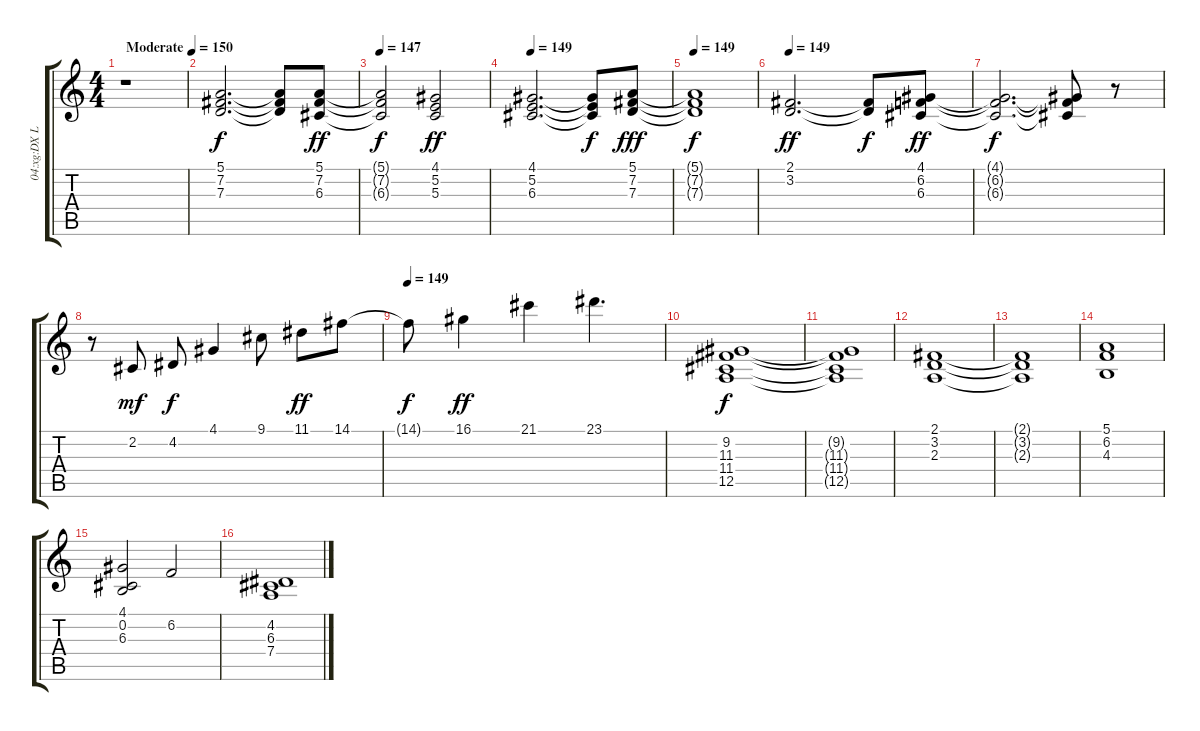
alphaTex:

\track ("04:xg:DX Legend" "04:xg:DX L") {instrument electricpiano2}
\staff {score tabs}
\tuning (E4 B3 G3 D3 A2 E2) {hide}
\ts (4 4)
\tempo (150 "Moderate")
\clef g2
\ks c
r.1{dy f instrument electricpiano2} |
(5.1 7.2 7.3).2{d} (5.1{t} 7.2{t} 7.3{t}).8 (5.1 7.2 6.3).8{dy ff} |
\tempo 147
(5.1{t} 7.2{t} 6.3{t}).2{dy f} (4.1 5.2 5.3).2{dy ff} |
\tempo 149
(4.1 5.2 6.3).2{d} (4.1{t} 5.2{t} 6.3{t}).8{dy f} (5.1 7.2 7.3).8{dy fff} |
\tempo 149
(5.1{t} 7.2{t} 7.3{t}).1{dy f} |
\tempo 149
(2.1 3.2).2{d dy ff} (2.1{t} 3.2{t}).8{dy f} (4.1 6.2 6.3).8{dy ff} |
(4.1{t} 6.2{t} 6.3{t}).2{d dy f} (4.1{t} 6.2{t} 6.3{t}).8 r.8 |
r.8 2.2.8{dy mf} 4.2.8{dy f} 4.1.4 9.1.8 11.1.8{dy ff} 14.1.8 |
\tempo 149
14.1{t}.8{dy f} 16.1.4{dy ff} 21.1.4 23.1.4{d} |
(9.2 11.3 11.4 12.5).1{dy f} |
(9.2{t} 11.3{t} 11.4{t} 12.5{t}).1 |
(2.1 3.2 2.3).1 |
(2.1{t} 3.2{t} 2.3{t}).1 |
(5.1 6.2 4.3).1 |
(4.1 0.2 6.3).2 6.2.2 |
(4.2 6.3 7.4).1
